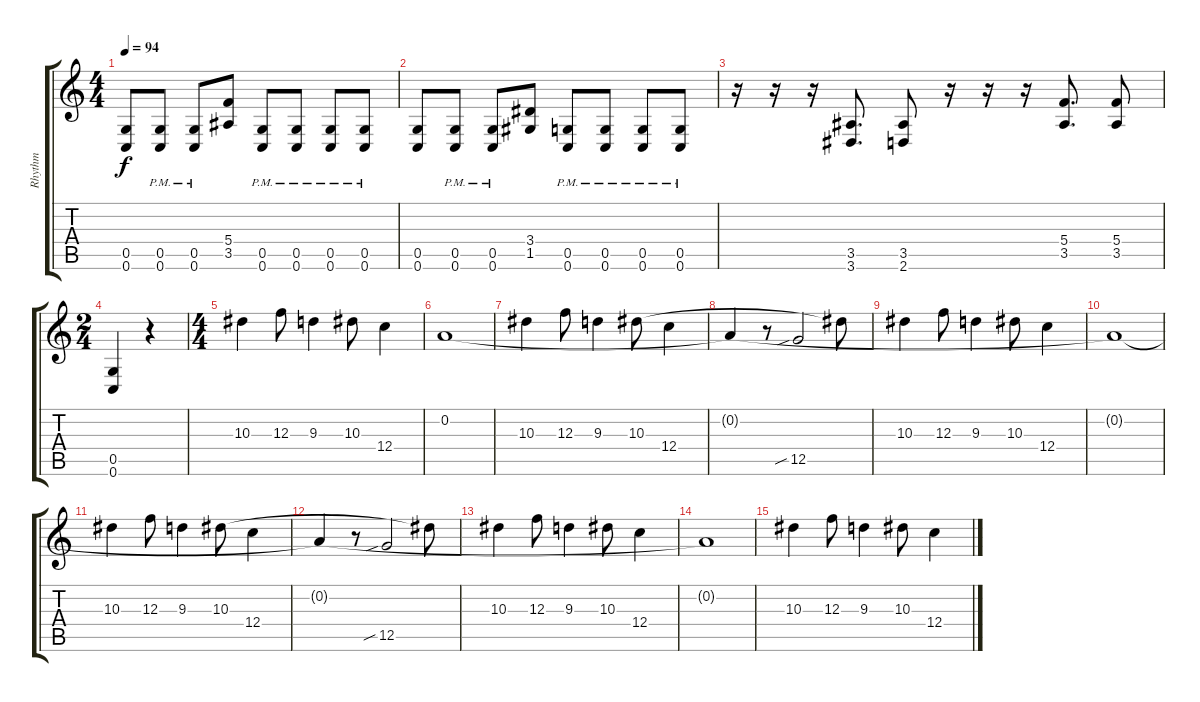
\track ("Rhythm" "Rhythm") {instrument distortionguitar}
\staff {score tabs}
\tuning (D4 A3 F3 C3 G2 C2) {hide}
\ts (4 4)
\tempo 94
\clef g2
\ks c
(0.5 0.6).8{dy f} (0.5{pm} 0.6{pm}).8 (0.5{pm} 0.6{pm}).8 (5.4 3.5).8 (0.5{pm} 0.6{pm}).8 (0.5{pm} 0.6{pm}).8 (0.5{pm} 0.6{pm}).8 (0.5{pm} 0.6{pm}).8 |
(0.5 0.6).8 (0.5{pm} 0.6{pm}).8 (0.5{pm} 0.6{pm}).8 (3.4 1.5).8 (0.5{pm} 0.6{pm}).8 (0.5{pm} 0.6{pm}).8 (0.5{pm} 0.6{pm}).8 (0.5{pm} 0.6{pm}).8 |
r.16 r.16 r.16 (3.5 3.6).8{d} (3.5 2.6).8 r.16 r.16 r.16 (5.4 3.5).8{d} (5.4 3.5).8 |
\ts (2 4)
(0.5 0.6).4 r.4 |
\ts (4 4)
10.3.4 12.3.8 9.3.4 10.3.8 12.4.4 |
0.2.1 |
10.3.4 12.3.8 9.3.4 10.3.8 12.4.4 |
0.2{t}.4 r.8 12.5{sib}.2 10.3{t}.8 |
10.3.4 12.3.8 9.3.4 10.3.8 12.4.4 |
0.2{t}.1 |
10.3.4 12.3.8 9.3.4 10.3.8 12.4.4 |
0.2{t}.4 r.8 12.5{sib}.2 10.3{t}.8 |
10.3.4 12.3.8 9.3.4 10.3.8 12.4.4 |
0.2{t}.1 |
10.3.4 12.3.8 9.3.4 10.3.8 12.4.4
